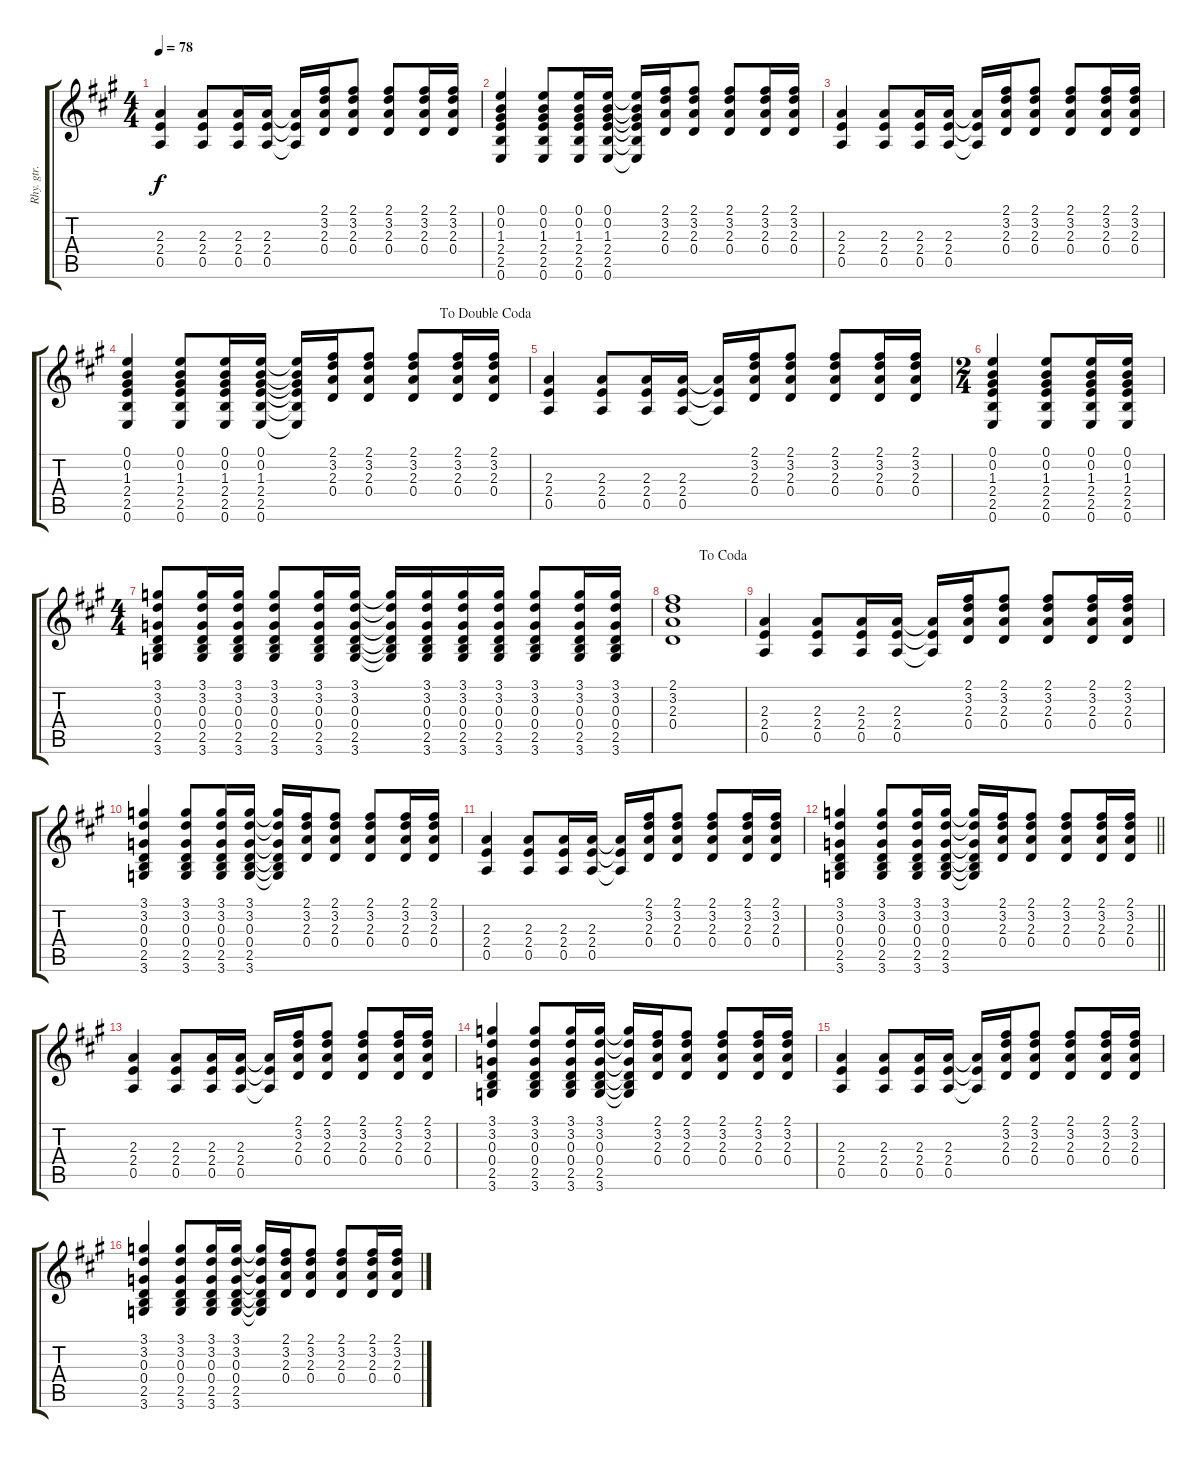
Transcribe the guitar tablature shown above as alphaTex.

\track ("Rhy. gtr." "Rhy. gtr.") {instrument acousticguitarsteel}
\staff {score tabs}
\tuning (E4 B3 G3 D3 A2 E2) {hide}
\ts (4 4)
\tempo 78
\clef g2
\ks a
(2.3 2.4 0.5).4{dy f} (2.3 2.4 0.5).8 (2.3 2.4 0.5).16 (2.3 2.4 0.5).16 (2.3{t} 2.4{t} 0.5{t}).16 (2.1 3.2 2.3 0.4).16 (2.1 3.2 2.3 0.4).8 (2.1 3.2 2.3 0.4).8 (2.1 3.2 2.3 0.4).16 (2.1 3.2 2.3 0.4).16 |
(0.1 0.2 1.3 2.4 2.5 0.6).4 (0.1 0.2 1.3 2.4 2.5 0.6).8 (0.1 0.2 1.3 2.4 2.5 0.6).16 (0.1 0.2 1.3 2.4 2.5 0.6).16 (0.1{t} 0.2{t} 1.3{t} 2.4{t} 2.5{t} 0.6{t}).16 (2.1 3.2 2.3 0.4).16 (2.1 3.2 2.3 0.4).8 (2.1 3.2 2.3 0.4).8 (2.1 3.2 2.3 0.4).16 (2.1 3.2 2.3 0.4).16 |
(2.3 2.4 0.5).4 (2.3 2.4 0.5).8 (2.3 2.4 0.5).16 (2.3 2.4 0.5).16 (2.3{t} 2.4{t} 0.5{t}).16 (2.1 3.2 2.3 0.4).16 (2.1 3.2 2.3 0.4).8 (2.1 3.2 2.3 0.4).8 (2.1 3.2 2.3 0.4).16 (2.1 3.2 2.3 0.4).16 |
\jump dadoublecoda
(0.1 0.2 1.3 2.4 2.5 0.6).4 (0.1 0.2 1.3 2.4 2.5 0.6).8 (0.1 0.2 1.3 2.4 2.5 0.6).16 (0.1 0.2 1.3 2.4 2.5 0.6).16 (0.1{t} 0.2{t} 1.3{t} 2.4{t} 2.5{t} 0.6{t}).16 (2.1 3.2 2.3 0.4).16 (2.1 3.2 2.3 0.4).8 (2.1 3.2 2.3 0.4).8 (2.1 3.2 2.3 0.4).16 (2.1 3.2 2.3 0.4).16 |
(2.3 2.4 0.5).4 (2.3 2.4 0.5).8 (2.3 2.4 0.5).16 (2.3 2.4 0.5).16 (2.3{t} 2.4{t} 0.5{t}).16 (2.1 3.2 2.3 0.4).16 (2.1 3.2 2.3 0.4).8 (2.1 3.2 2.3 0.4).8 (2.1 3.2 2.3 0.4).16 (2.1 3.2 2.3 0.4).16 |
\ts (2 4)
(0.1 0.2 1.3 2.4 2.5 0.6).4 (0.1 0.2 1.3 2.4 2.5 0.6).8 (0.1 0.2 1.3 2.4 2.5 0.6).16 (0.1 0.2 1.3 2.4 2.5 0.6).16 |
\ts (4 4)
(3.1 3.2 0.3 0.4 2.5 3.6).8 (3.1 3.2 0.3 0.4 2.5 3.6).16 (3.1 3.2 0.3 0.4 2.5 3.6).16 (3.1 3.2 0.3 0.4 2.5 3.6).8 (3.1 3.2 0.3 0.4 2.5 3.6).16 (3.1 3.2 0.3 0.4 2.5 3.6).16 (3.1{t} 3.2{t} 0.3{t} 0.4{t} 2.5{t} 3.6{t}).16 (3.1 3.2 0.3 0.4 2.5 3.6).16 (3.1 3.2 0.3 0.4 2.5 3.6).16 (3.1 3.2 0.3 0.4 2.5 3.6).16 (3.1 3.2 0.3 0.4 2.5 3.6).8 (3.1 3.2 0.3 0.4 2.5 3.6).16 (3.1 3.2 0.3 0.4 2.5 3.6).16 |
\jump dacoda
(2.1 3.2 2.3 0.4).1 |
(2.3 2.4 0.5).4 (2.3 2.4 0.5).8 (2.3 2.4 0.5).16 (2.3 2.4 0.5).16 (2.3{t} 2.4{t} 0.5{t}).16 (2.1 3.2 2.3 0.4).16 (2.1 3.2 2.3 0.4).8 (2.1 3.2 2.3 0.4).8 (2.1 3.2 2.3 0.4).16 (2.1 3.2 2.3 0.4).16 |
(3.1 3.2 0.3 0.4 2.5 3.6).4 (3.1 3.2 0.3 0.4 2.5 3.6).8 (3.1 3.2 0.3 0.4 2.5 3.6).16 (3.1 3.2 0.3 0.4 2.5 3.6).16 (3.1{t} 3.2{t} 0.3{t} 0.4{t} 2.5{t} 3.6{t}).16 (2.1 3.2 2.3 0.4).16 (2.1 3.2 2.3 0.4).8 (2.1 3.2 2.3 0.4).8 (2.1 3.2 2.3 0.4).16 (2.1 3.2 2.3 0.4).16 |
(2.3 2.4 0.5).4 (2.3 2.4 0.5).8 (2.3 2.4 0.5).16 (2.3 2.4 0.5).16 (2.3{t} 2.4{t} 0.5{t}).16 (2.1 3.2 2.3 0.4).16 (2.1 3.2 2.3 0.4).8 (2.1 3.2 2.3 0.4).8 (2.1 3.2 2.3 0.4).16 (2.1 3.2 2.3 0.4).16 |
\barLineRight lightlight
(3.1 3.2 0.3 0.4 2.5 3.6).4 (3.1 3.2 0.3 0.4 2.5 3.6).8 (3.1 3.2 0.3 0.4 2.5 3.6).16 (3.1 3.2 0.3 0.4 2.5 3.6).16 (3.1{t} 3.2{t} 0.3{t} 0.4{t} 2.5{t} 3.6{t}).16 (2.1 3.2 2.3 0.4).16 (2.1 3.2 2.3 0.4).8 (2.1 3.2 2.3 0.4).8 (2.1 3.2 2.3 0.4).16 (2.1 3.2 2.3 0.4).16 |
(2.3 2.4 0.5).4 (2.3 2.4 0.5).8 (2.3 2.4 0.5).16 (2.3 2.4 0.5).16 (2.3{t} 2.4{t} 0.5{t}).16 (2.1 3.2 2.3 0.4).16 (2.1 3.2 2.3 0.4).8 (2.1 3.2 2.3 0.4).8 (2.1 3.2 2.3 0.4).16 (2.1 3.2 2.3 0.4).16 |
(3.1 3.2 0.3 0.4 2.5 3.6).4 (3.1 3.2 0.3 0.4 2.5 3.6).8 (3.1 3.2 0.3 0.4 2.5 3.6).16 (3.1 3.2 0.3 0.4 2.5 3.6).16 (3.1{t} 3.2{t} 0.3{t} 0.4{t} 2.5{t} 3.6{t}).16 (2.1 3.2 2.3 0.4).16 (2.1 3.2 2.3 0.4).8 (2.1 3.2 2.3 0.4).8 (2.1 3.2 2.3 0.4).16 (2.1 3.2 2.3 0.4).16 |
(2.3 2.4 0.5).4 (2.3 2.4 0.5).8 (2.3 2.4 0.5).16 (2.3 2.4 0.5).16 (2.3{t} 2.4{t} 0.5{t}).16 (2.1 3.2 2.3 0.4).16 (2.1 3.2 2.3 0.4).8 (2.1 3.2 2.3 0.4).8 (2.1 3.2 2.3 0.4).16 (2.1 3.2 2.3 0.4).16 |
(3.1 3.2 0.3 0.4 2.5 3.6).4 (3.1 3.2 0.3 0.4 2.5 3.6).8 (3.1 3.2 0.3 0.4 2.5 3.6).16 (3.1 3.2 0.3 0.4 2.5 3.6).16 (3.1{t} 3.2{t} 0.3{t} 0.4{t} 2.5{t} 3.6{t}).16 (2.1 3.2 2.3 0.4).16 (2.1 3.2 2.3 0.4).8 (2.1 3.2 2.3 0.4).8 (2.1 3.2 2.3 0.4).16 (2.1 3.2 2.3 0.4).16
